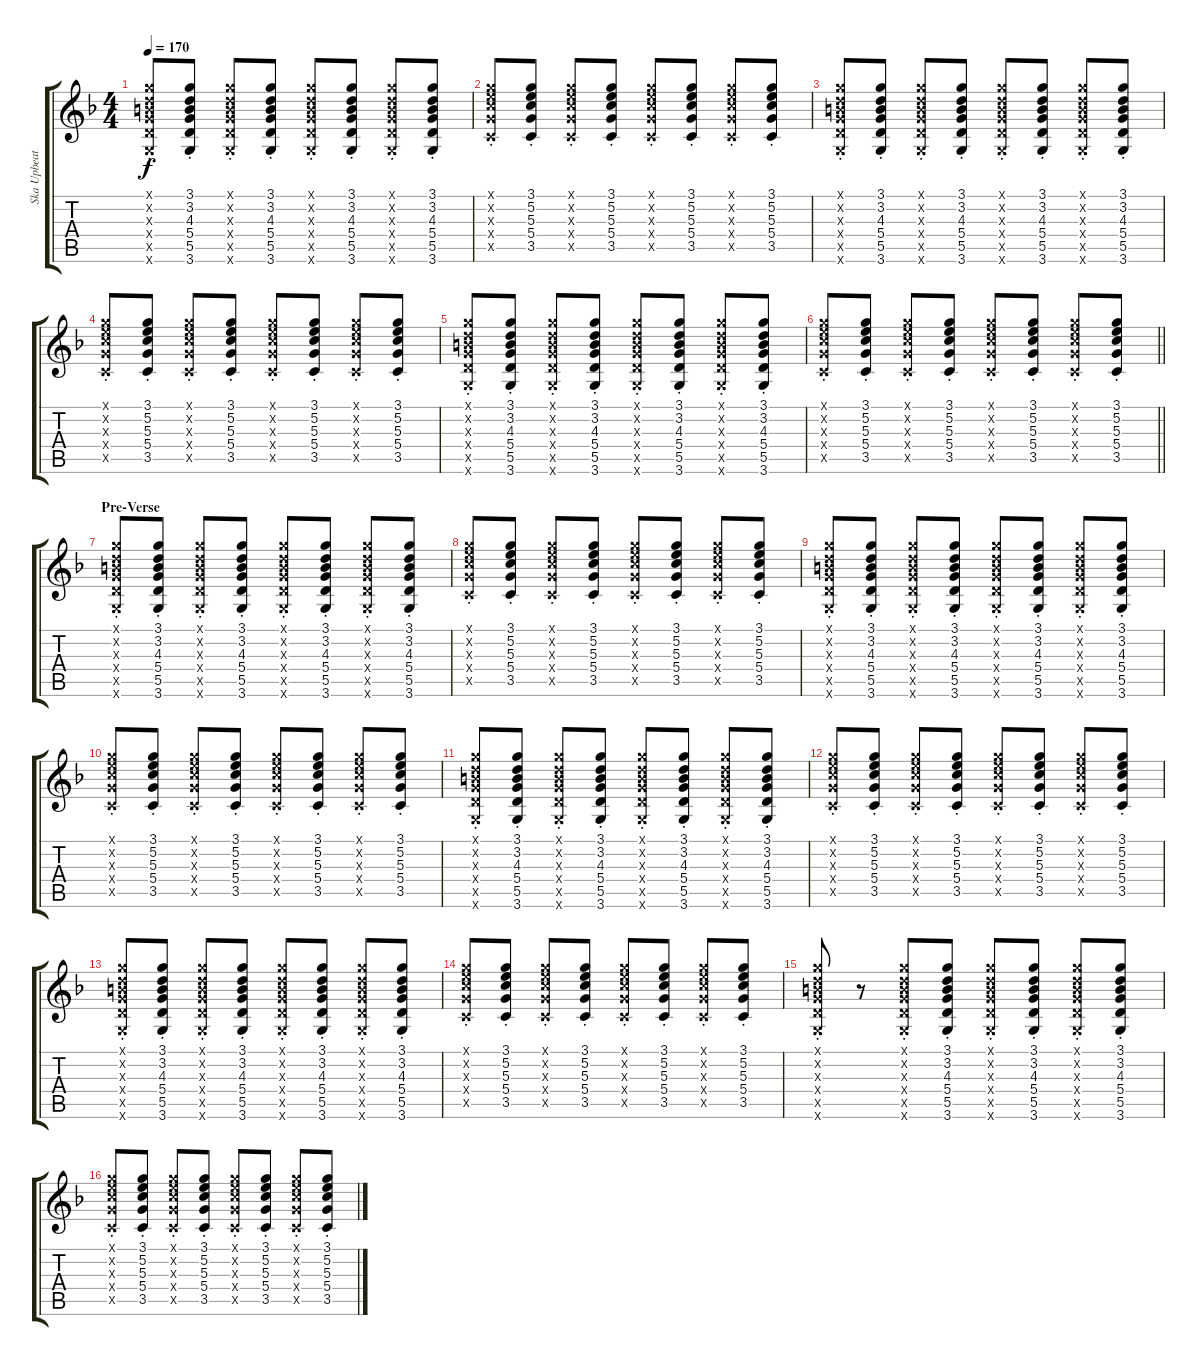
\track ("Ska Upbeats (overdub)" "Ska Upbeat") {instrument overdrivenguitar}
\staff {score tabs}
\tuning (E4 B3 G3 D3 A2 E2) {hide}
\ts (4 4)
\tempo 170
\clef g2
\ks f
(3.1{st x} 3.2{st x} 4.3{st x} 5.4{st x} 5.5{st x} 3.6{st x}).8{dy f instrument overdrivenguitar} (3.1{st} 3.2{st} 4.3{st} 5.4{st} 5.5{st} 3.6{st}).8 (3.1{st x} 3.2{st x} 4.3{st x} 5.4{st x} 5.5{st x} 3.6{st x}).8 (3.1{st} 3.2{st} 4.3{st} 5.4{st} 5.5{st} 3.6{st}).8 (3.1{st x} 3.2{st x} 4.3{st x} 5.4{st x} 5.5{st x} 3.6{st x}).8 (3.1{st} 3.2{st} 4.3{st} 5.4{st} 5.5{st} 3.6{st}).8 (3.1{st x} 3.2{st x} 4.3{st x} 5.4{st x} 5.5{st x} 3.6{st x}).8 (3.1{st} 3.2{st} 4.3{st} 5.4{st} 5.5{st} 3.6{st}).8 |
(3.1{st x} 5.2{st x} 5.3{st x} 5.4{st x} 3.5{st x}).8 (3.1{st} 5.2{st} 5.3{st} 5.4{st} 3.5{st}).8 (3.1{st x} 5.2{st x} 5.3{st x} 5.4{st x} 3.5{st x}).8 (3.1{st} 5.2{st} 5.3{st} 5.4{st} 3.5{st}).8 (3.1{st x} 5.2{st x} 5.3{st x} 5.4{st x} 3.5{st x}).8 (3.1{st} 5.2{st} 5.3{st} 5.4{st} 3.5{st}).8 (3.1{st x} 5.2{st x} 5.3{st x} 5.4{st x} 3.5{st x}).8 (3.1{st} 5.2{st} 5.3{st} 5.4{st} 3.5{st}).8 |
(3.1{st x} 3.2{st x} 4.3{st x} 5.4{st x} 5.5{st x} 3.6{st x}).8 (3.1{st} 3.2{st} 4.3{st} 5.4{st} 5.5{st} 3.6{st}).8 (3.1{st x} 3.2{st x} 4.3{st x} 5.4{st x} 5.5{st x} 3.6{st x}).8 (3.1{st} 3.2{st} 4.3{st} 5.4{st} 5.5{st} 3.6{st}).8 (3.1{st x} 3.2{st x} 4.3{st x} 5.4{st x} 5.5{st x} 3.6{st x}).8 (3.1{st} 3.2{st} 4.3{st} 5.4{st} 5.5{st} 3.6{st}).8 (3.1{st x} 3.2{st x} 4.3{st x} 5.4{st x} 5.5{st x} 3.6{st x}).8 (3.1{st} 3.2{st} 4.3{st} 5.4{st} 5.5{st} 3.6{st}).8 |
(3.1{st x} 5.2{st x} 5.3{st x} 5.4{st x} 3.5{st x}).8 (3.1{st} 5.2{st} 5.3{st} 5.4{st} 3.5{st}).8 (3.1{st x} 5.2{st x} 5.3{st x} 5.4{st x} 3.5{st x}).8 (3.1{st} 5.2{st} 5.3{st} 5.4{st} 3.5{st}).8 (3.1{st x} 5.2{st x} 5.3{st x} 5.4{st x} 3.5{st x}).8 (3.1{st} 5.2{st} 5.3{st} 5.4{st} 3.5{st}).8 (3.1{st x} 5.2{st x} 5.3{st x} 5.4{st x} 3.5{st x}).8 (3.1{st} 5.2{st} 5.3{st} 5.4{st} 3.5{st}).8 |
(3.1{st x} 3.2{st x} 4.3{st x} 5.4{st x} 5.5{st x} 3.6{st x}).8 (3.1{st} 3.2{st} 4.3{st} 5.4{st} 5.5{st} 3.6{st}).8 (3.1{st x} 3.2{st x} 4.3{st x} 5.4{st x} 5.5{st x} 3.6{st x}).8 (3.1{st} 3.2{st} 4.3{st} 5.4{st} 5.5{st} 3.6{st}).8 (3.1{st x} 3.2{st x} 4.3{st x} 5.4{st x} 5.5{st x} 3.6{st x}).8 (3.1{st} 3.2{st} 4.3{st} 5.4{st} 5.5{st} 3.6{st}).8 (3.1{st x} 3.2{st x} 4.3{st x} 5.4{st x} 5.5{st x} 3.6{st x}).8 (3.1{st} 3.2{st} 4.3{st} 5.4{st} 5.5{st} 3.6{st}).8 |
\barLineRight lightlight
(3.1{st x} 5.2{st x} 5.3{st x} 5.4{st x} 3.5{st x}).8 (3.1{st} 5.2{st} 5.3{st} 5.4{st} 3.5{st}).8 (3.1{st x} 5.2{st x} 5.3{st x} 5.4{st x} 3.5{st x}).8 (3.1{st} 5.2{st} 5.3{st} 5.4{st} 3.5{st}).8 (3.1{st x} 5.2{st x} 5.3{st x} 5.4{st x} 3.5{st x}).8 (3.1{st} 5.2{st} 5.3{st} 5.4{st} 3.5{st}).8 (3.1{st x} 5.2{st x} 5.3{st x} 5.4{st x} 3.5{st x}).8 (3.1{st} 5.2{st} 5.3{st} 5.4{st} 3.5{st}).8 |
\section ("" "Pre-Verse")
(3.1{st x} 3.2{st x} 4.3{st x} 5.4{st x} 5.5{st x} 3.6{st x}).8 (3.1{st} 3.2{st} 4.3{st} 5.4{st} 5.5{st} 3.6{st}).8 (3.1{st x} 3.2{st x} 4.3{st x} 5.4{st x} 5.5{st x} 3.6{st x}).8 (3.1{st} 3.2{st} 4.3{st} 5.4{st} 5.5{st} 3.6{st}).8 (3.1{st x} 3.2{st x} 4.3{st x} 5.4{st x} 5.5{st x} 3.6{st x}).8 (3.1{st} 3.2{st} 4.3{st} 5.4{st} 5.5{st} 3.6{st}).8 (3.1{st x} 3.2{st x} 4.3{st x} 5.4{st x} 5.5{st x} 3.6{st x}).8 (3.1{st} 3.2{st} 4.3{st} 5.4{st} 5.5{st} 3.6{st}).8 |
(3.1{st x} 5.2{st x} 5.3{st x} 5.4{st x} 3.5{st x}).8 (3.1{st} 5.2{st} 5.3{st} 5.4{st} 3.5{st}).8 (3.1{st x} 5.2{st x} 5.3{st x} 5.4{st x} 3.5{st x}).8 (3.1{st} 5.2{st} 5.3{st} 5.4{st} 3.5{st}).8 (3.1{st x} 5.2{st x} 5.3{st x} 5.4{st x} 3.5{st x}).8 (3.1{st} 5.2{st} 5.3{st} 5.4{st} 3.5{st}).8 (3.1{st x} 5.2{st x} 5.3{st x} 5.4{st x} 3.5{st x}).8 (3.1{st} 5.2{st} 5.3{st} 5.4{st} 3.5{st}).8 |
(3.1{st x} 3.2{st x} 4.3{st x} 5.4{st x} 5.5{st x} 3.6{st x}).8 (3.1{st} 3.2{st} 4.3{st} 5.4{st} 5.5{st} 3.6{st}).8 (3.1{st x} 3.2{st x} 4.3{st x} 5.4{st x} 5.5{st x} 3.6{st x}).8 (3.1{st} 3.2{st} 4.3{st} 5.4{st} 5.5{st} 3.6{st}).8 (3.1{st x} 3.2{st x} 4.3{st x} 5.4{st x} 5.5{st x} 3.6{st x}).8 (3.1{st} 3.2{st} 4.3{st} 5.4{st} 5.5{st} 3.6{st}).8 (3.1{st x} 3.2{st x} 4.3{st x} 5.4{st x} 5.5{st x} 3.6{st x}).8 (3.1{st} 3.2{st} 4.3{st} 5.4{st} 5.5{st} 3.6{st}).8 |
(3.1{st x} 5.2{st x} 5.3{st x} 5.4{st x} 3.5{st x}).8 (3.1{st} 5.2{st} 5.3{st} 5.4{st} 3.5{st}).8 (3.1{st x} 5.2{st x} 5.3{st x} 5.4{st x} 3.5{st x}).8 (3.1{st} 5.2{st} 5.3{st} 5.4{st} 3.5{st}).8 (3.1{st x} 5.2{st x} 5.3{st x} 5.4{st x} 3.5{st x}).8 (3.1{st} 5.2{st} 5.3{st} 5.4{st} 3.5{st}).8 (3.1{st x} 5.2{st x} 5.3{st x} 5.4{st x} 3.5{st x}).8 (3.1{st} 5.2{st} 5.3{st} 5.4{st} 3.5{st}).8 |
(3.1{st x} 3.2{st x} 4.3{st x} 5.4{st x} 5.5{st x} 3.6{st x}).8 (3.1{st} 3.2{st} 4.3{st} 5.4{st} 5.5{st} 3.6{st}).8 (3.1{st x} 3.2{st x} 4.3{st x} 5.4{st x} 5.5{st x} 3.6{st x}).8 (3.1{st} 3.2{st} 4.3{st} 5.4{st} 5.5{st} 3.6{st}).8 (3.1{st x} 3.2{st x} 4.3{st x} 5.4{st x} 5.5{st x} 3.6{st x}).8 (3.1{st} 3.2{st} 4.3{st} 5.4{st} 5.5{st} 3.6{st}).8 (3.1{st x} 3.2{st x} 4.3{st x} 5.4{st x} 5.5{st x} 3.6{st x}).8 (3.1{st} 3.2{st} 4.3{st} 5.4{st} 5.5{st} 3.6{st}).8 |
(3.1{st x} 5.2{st x} 5.3{st x} 5.4{st x} 3.5{st x}).8 (3.1{st} 5.2{st} 5.3{st} 5.4{st} 3.5{st}).8 (3.1{st x} 5.2{st x} 5.3{st x} 5.4{st x} 3.5{st x}).8 (3.1{st} 5.2{st} 5.3{st} 5.4{st} 3.5{st}).8 (3.1{st x} 5.2{st x} 5.3{st x} 5.4{st x} 3.5{st x}).8 (3.1{st} 5.2{st} 5.3{st} 5.4{st} 3.5{st}).8 (3.1{st x} 5.2{st x} 5.3{st x} 5.4{st x} 3.5{st x}).8 (3.1{st} 5.2{st} 5.3{st} 5.4{st} 3.5{st}).8 |
(3.1{st x} 3.2{st x} 4.3{st x} 5.4{st x} 5.5{st x} 3.6{st x}).8 (3.1{st} 3.2{st} 4.3{st} 5.4{st} 5.5{st} 3.6{st}).8 (3.1{st x} 3.2{st x} 4.3{st x} 5.4{st x} 5.5{st x} 3.6{st x}).8 (3.1{st} 3.2{st} 4.3{st} 5.4{st} 5.5{st} 3.6{st}).8 (3.1{st x} 3.2{st x} 4.3{st x} 5.4{st x} 5.5{st x} 3.6{st x}).8 (3.1{st} 3.2{st} 4.3{st} 5.4{st} 5.5{st} 3.6{st}).8 (3.1{st x} 3.2{st x} 4.3{st x} 5.4{st x} 5.5{st x} 3.6{st x}).8 (3.1{st} 3.2{st} 4.3{st} 5.4{st} 5.5{st} 3.6{st}).8 |
(3.1{st x} 5.2{st x} 5.3{st x} 5.4{st x} 3.5{st x}).8 (3.1{st} 5.2{st} 5.3{st} 5.4{st} 3.5{st}).8 (3.1{st x} 5.2{st x} 5.3{st x} 5.4{st x} 3.5{st x}).8 (3.1{st} 5.2{st} 5.3{st} 5.4{st} 3.5{st}).8 (3.1{st x} 5.2{st x} 5.3{st x} 5.4{st x} 3.5{st x}).8 (3.1{st} 5.2{st} 5.3{st} 5.4{st} 3.5{st}).8 (3.1{st x} 5.2{st x} 5.3{st x} 5.4{st x} 3.5{st x}).8 (3.1{st} 5.2{st} 5.3{st} 5.4{st} 3.5{st}).8 |
(3.1{st x} 3.2{st x} 4.3{st x} 5.4{st x} 5.5{st x} 3.6{st x}).8 r.8 (3.1{st x} 3.2{st x} 4.3{st x} 5.4{st x} 5.5{st x} 3.6{st x}).8 (3.1{st} 3.2{st} 4.3{st} 5.4{st} 5.5{st} 3.6{st}).8 (3.1{st x} 3.2{st x} 4.3{st x} 5.4{st x} 5.5{st x} 3.6{st x}).8 (3.1{st} 3.2{st} 4.3{st} 5.4{st} 5.5{st} 3.6{st}).8 (3.1{st x} 3.2{st x} 4.3{st x} 5.4{st x} 5.5{st x} 3.6{st x}).8 (3.1{st} 3.2{st} 4.3{st} 5.4{st} 5.5{st} 3.6{st}).8 |
(3.1{st x} 5.2{st x} 5.3{st x} 5.4{st x} 3.5{st x}).8 (3.1{st} 5.2{st} 5.3{st} 5.4{st} 3.5{st}).8 (3.1{st x} 5.2{st x} 5.3{st x} 5.4{st x} 3.5{st x}).8 (3.1{st} 5.2{st} 5.3{st} 5.4{st} 3.5{st}).8 (3.1{st x} 5.2{st x} 5.3{st x} 5.4{st x} 3.5{st x}).8 (3.1{st} 5.2{st} 5.3{st} 5.4{st} 3.5{st}).8 (3.1{st x} 5.2{st x} 5.3{st x} 5.4{st x} 3.5{st x}).8 (3.1{st} 5.2{st} 5.3{st} 5.4{st} 3.5{st}).8
